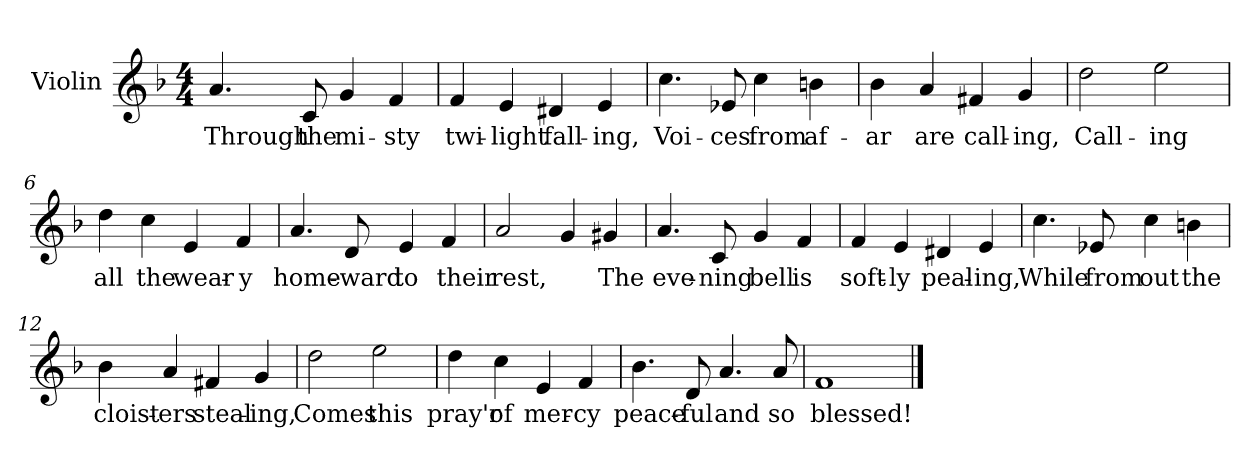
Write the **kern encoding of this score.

**kern	**text
*part1	*part1
*staff1	*staff1
*I"Violin	*
*I'Vln	*
*clefG2	*
*k[b-]	*
*F:	*
*M4/4	*
=1	=1
4.a/	Through
8c/	the
4g/	mi-
4f/	-sty
=2	=2
4f/	twi-
4e/	-light
4d#X/	fall-
4e/	-ing,
=3	=3
4.cc\	Voi-
8e-X/	-ces
4cc\	from
4bn\	af-
=4	=4
4b-\	-ar
4a/	are
4f#X/	call-
4g/	-ing,
!!LO:LB:g=z
=5	=5
2dd\	Call-
2ee\	-ing
=6	=6
4dd\	all
4cc\	the
4e/	wear-
4f/	-y
=7	=7
4.a/	home-
8d/	-ward
4e/	to
4f/	their
=8	=8
2a/	rest,
4g/	.
4g#X/	The
!!LO:LB:g=z
=9	=9
4.a/	eve-
8c/	-ning
4g/	bell
4f/	is
=10	=10
4f/	soft-
4e/	-ly
4d#X/	peal-
4e/	-ing,
=11	=11
4.cc\	While
8e-X/	from
4cc\	out
4bn\	the
=12	=12
4b-\	cloist-
4a/	-ers
4f#X/	steal-
4g/	-ing,
!!LO:LB:g=z
=13	=13
2dd\	Comes
2ee\	this
=14	=14
4dd\	pray'r
4cc\	of
4e/	mer-
4f/	-cy
=15	=15
4.b-\	peace-
8d/	-ful
4.a/	and
8a/	so
=16	=16
1f	blessed!
==	==
*-	*-
